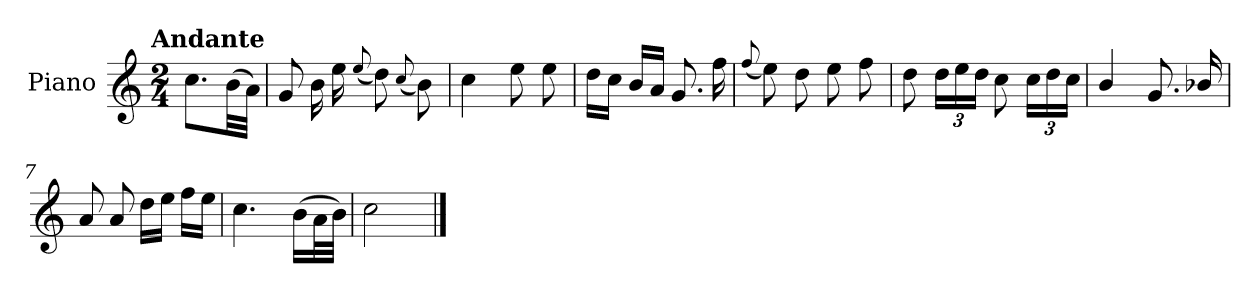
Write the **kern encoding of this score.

**kern
*part1
*staff1
*I"Piano
*I'Pno.
*clefG2
*k[]
!!LO:TX:omd:t=Andante
*M2/4
*MM92
=
8.cc\L
(>32b\LL
32a\JJJ)
=1
8g/
16b\
16ee\
(<8qqee/
8dd\)
(<8qqcc/
8b\)
=2
4cc\
8ee\
8ee\
=3
16dd\LL
16cc\JJ
16b/LL
16a/JJ
8.g/
16ff\
=4
(<8qqff/
8ee\)
8dd\
8ee\
8ff\
!!LO:LB:g=z
=5
8dd\
*Xbrackettup
24dd\LL
24ee\
24dd\JJ
8cc\
24cc\LL
24dd\
24cc\JJ
=6
4b/
8.g/
16b-X/
=7
8a/
8a/
16dd\LL
16ee\JJ
16ff\LL
16ee\JJ
=8
4.cc\
(>16b\LL
32a\L
32b\JJJ)
=9
2cc\
==
*-
